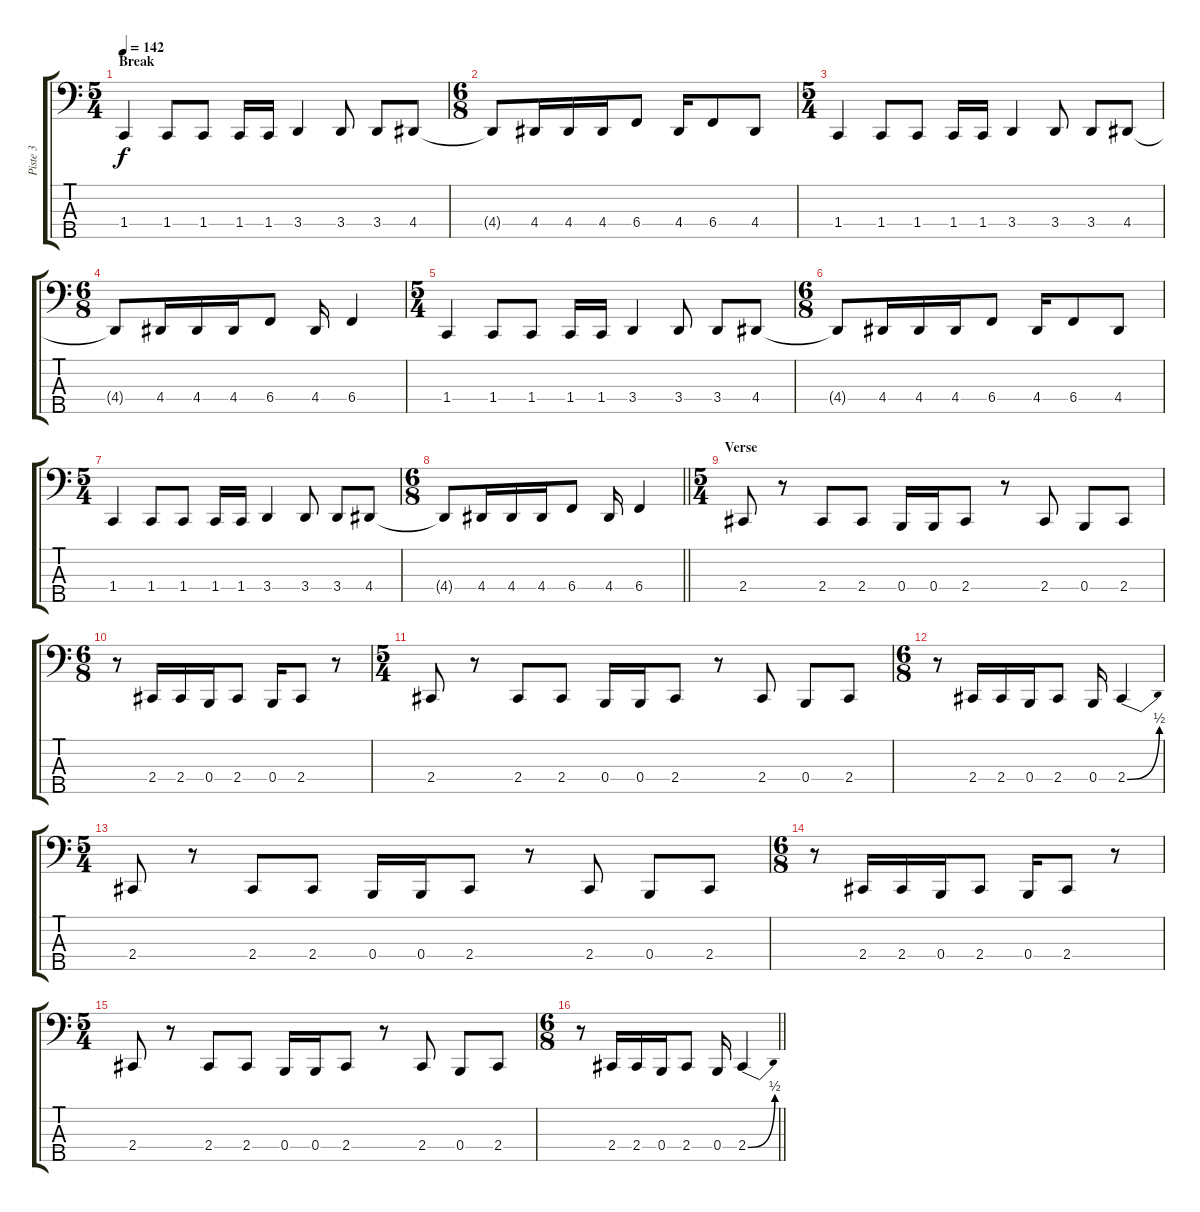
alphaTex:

\track ("Piste 3" "Piste 3") {instrument electricbasspick}
\staff {score tabs}
\tuning (D2 A1 E1 B0 Gb0) {hide}
\ts (5 4)
\section ("" "Break")
\tempo 142
\clef f4
\ks c
1.4.4{dy f} 1.4.8 1.4.8 1.4.16 1.4.16 3.4.4 3.4.8 3.4.8 4.4.8 |
\ts (6 8)
4.4{t}.8 4.4.16 4.4.16 4.4.16 6.4.8 4.4.16 6.4.8 4.4.8 |
\ts (5 4)
1.4.4 1.4.8 1.4.8 1.4.16 1.4.16 3.4.4 3.4.8 3.4.8 4.4.8 |
\ts (6 8)
4.4{t}.8 4.4.16 4.4.16 4.4.16 6.4.8 4.4.16 6.4.4 |
\ts (5 4)
1.4.4 1.4.8 1.4.8 1.4.16 1.4.16 3.4.4 3.4.8 3.4.8 4.4.8 |
\ts (6 8)
4.4{t}.8 4.4.16 4.4.16 4.4.16 6.4.8 4.4.16 6.4.8 4.4.8 |
\ts (5 4)
1.4.4 1.4.8 1.4.8 1.4.16 1.4.16 3.4.4 3.4.8 3.4.8 4.4.8 |
\ts (6 8)
\barLineRight lightlight
4.4{t}.8 4.4.16 4.4.16 4.4.16 6.4.8 4.4.16 6.4.4 |
\ts (5 4)
\section ("" "Verse")
2.4.8 r.8 2.4.8 2.4.8 0.4.16 0.4.16 2.4.8 r.8 2.4.8 0.4.8 2.4.8 |
\ts (6 8)
r.8 2.4.16 2.4.16 0.4.16 2.4.8 0.4.16 2.4.8 r.8 |
\ts (5 4)
2.4.8 r.8 2.4.8 2.4.8 0.4.16 0.4.16 2.4.8 r.8 2.4.8 0.4.8 2.4.8 |
\ts (6 8)
r.8 2.4.16 2.4.16 0.4.16 2.4.8 0.4.16 2.4{be (bend 0 0 60 2)}.4 |
\ts (5 4)
2.4.8 r.8 2.4.8 2.4.8 0.4.16 0.4.16 2.4.8 r.8 2.4.8 0.4.8 2.4.8 |
\ts (6 8)
r.8 2.4.16 2.4.16 0.4.16 2.4.8 0.4.16 2.4.8 r.8 |
\ts (5 4)
2.4.8 r.8 2.4.8 2.4.8 0.4.16 0.4.16 2.4.8 r.8 2.4.8 0.4.8 2.4.8 |
\ts (6 8)
\barLineRight lightlight
r.8 2.4.16 2.4.16 0.4.16 2.4.8 0.4.16 2.4{be (bend 0 0 60 2)}.4
